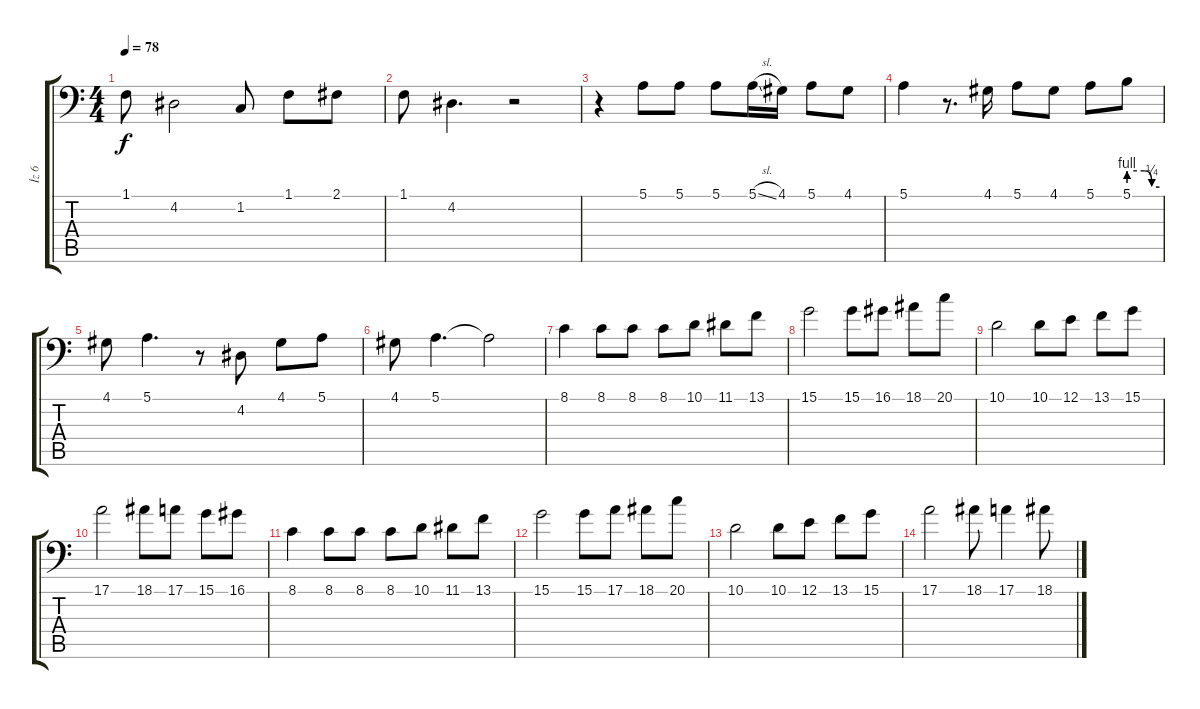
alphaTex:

\track ("İz 6" "İz 6") {instrument cello}
\staff {score tabs}
\tuning (E3 B2 G2 D2 A1 E1) {hide}
\ts (4 4)
\tempo 78
\clef f4
\ks c
1.1.8{dy f} 4.2.2 1.2.8 1.1.8 2.1.8 |
1.1.8 4.2.4{d} r.2 |
r.4 5.1.8 5.1.8 5.1.8 5.1{sl}.16 4.1.16 5.1.8 4.1.8 |
5.1.4 r.8{d} 4.1.16 5.1.8 4.1.8 5.1.8 5.1{be (custom 0 4 30 4 45 1 60 1)}.8 |
4.1.8 5.1.4{d} r.8 4.2.8 4.1.8 5.1.8 |
4.1.8 5.1.4{d} 5.1{t}.2 |
8.1.4 8.1.8 8.1.8 8.1.8 10.1.8 11.1.8 13.1.8 |
15.1.2 15.1.8 16.1.8 18.1.8 20.1.8 |
10.1.2 10.1.8 12.1.8 13.1.8 15.1.8 |
17.1.2 18.1.8 17.1.8 15.1.8 16.1.8 |
8.1.4 8.1.8 8.1.8 8.1.8 10.1.8 11.1.8 13.1.8 |
15.1.2 15.1.8 17.1.8 18.1.8 20.1.8 |
10.1.2 10.1.8 12.1.8 13.1.8 15.1.8 |
17.1.2 18.1.8 17.1.4 18.1.8
